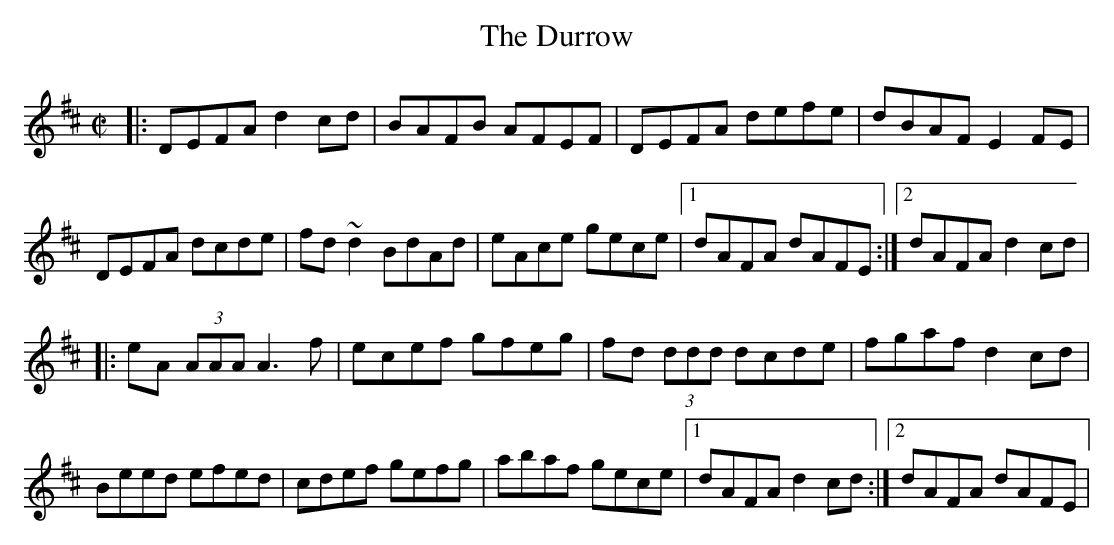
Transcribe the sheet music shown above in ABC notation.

X:1
T:Durrow, The
M:C|
K:D
|: DEFA d2cd | BAFB AFEF | DEFA defe | dBAF E2FE |
DEFA dcde | fd~d2 BdAd | eAce gece |1 dAFA dAFE :|2 dAFA d2cd |
|: eA (3AAA A3f | ecef gfeg | fd (3ddd dcde | fgaf d2cd |
Beed efed | cdef gefg | abaf gece |1 dAFA d2cd :|2 dAFA dAFE |
